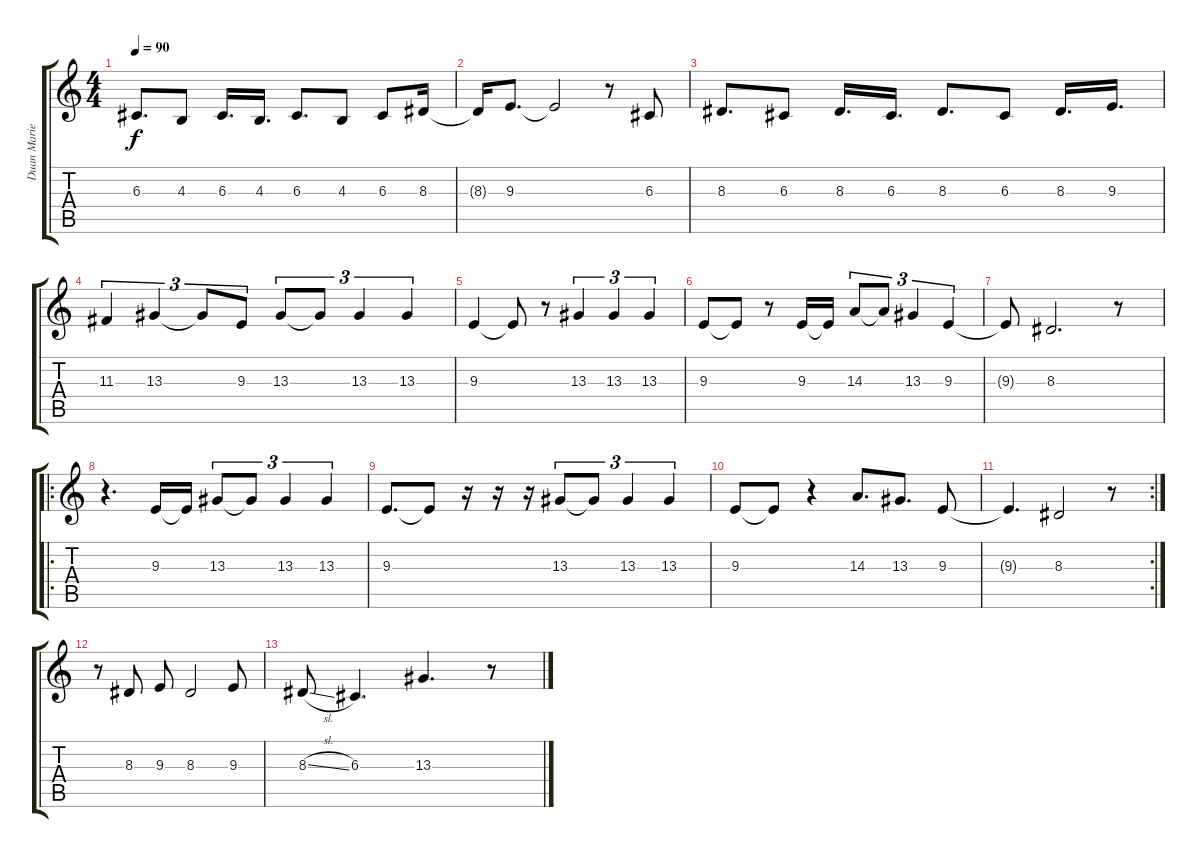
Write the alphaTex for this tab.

\track ("Duan Marie" "Duan Marie") {solo instrument voiceoohs}
\staff {score tabs}
\tuning (E4 B3 G3 D3 A2 E2) {hide}
\ts (4 4)
\tempo 90
\clef g2
\ks c
6.3.8{d dy f} 4.3.8 6.3.16{d} 4.3.16{d} 6.3.8{d} 4.3.8 6.3.8 8.3.16 |
8.3{t}.16 9.3.8{d} 9.3{t}.2 r.8 6.3.8 |
8.3.8{d} 6.3.8 8.3.16{d} 6.3.16{d} 8.3.8{d} 6.3.8 8.3.16{d} 9.3.16{d} |
11.3.4{tu (3 2)} 13.3.4{tu (3 2)} 13.3{t}.8{tu (3 2)} 9.3.8{tu (3 2)} 13.3.8{tu (3 2)} 13.3{t}.8{tu (3 2)} 13.3.4{tu (3 2)} 13.3.4{tu (3 2)} |
9.3.4 9.3{t}.8 r.8 13.3.4{tu (3 2)} 13.3.4{tu (3 2)} 13.3.4{tu (3 2)} |
9.3.8 9.3{t}.8 r.8 9.3.16 9.3{t}.16 14.3.8{tu (3 2)} 14.3{t}.8{tu (3 2)} 13.3.4{tu (3 2)} 9.3.4{tu (3 2)} |
9.3{t}.8 8.3.2{d} r.8 |
\ro
r.4{d} 9.3.16 9.3{t}.16 13.3.8{tu (3 2)} 13.3{t}.8{tu (3 2)} 13.3.4{tu (3 2)} 13.3.4{tu (3 2)} |
9.3.8{d} 9.3{t}.8 r.16 r.16 r.16 13.3.8{tu (3 2)} 13.3{t}.8{tu (3 2)} 13.3.4{tu (3 2)} 13.3.4{tu (3 2)} |
9.3.8 9.3{t}.8 r.4 14.3.8{d} 13.3.8{d} 9.3.8 |
\rc 2
9.3{t}.4{d} 8.3.2 r.8 |
r.8 8.3.8 9.3.8 8.3.2 9.3.8 |
8.3{sl}.8 6.3.4{d} 13.3.4{d} r.8
